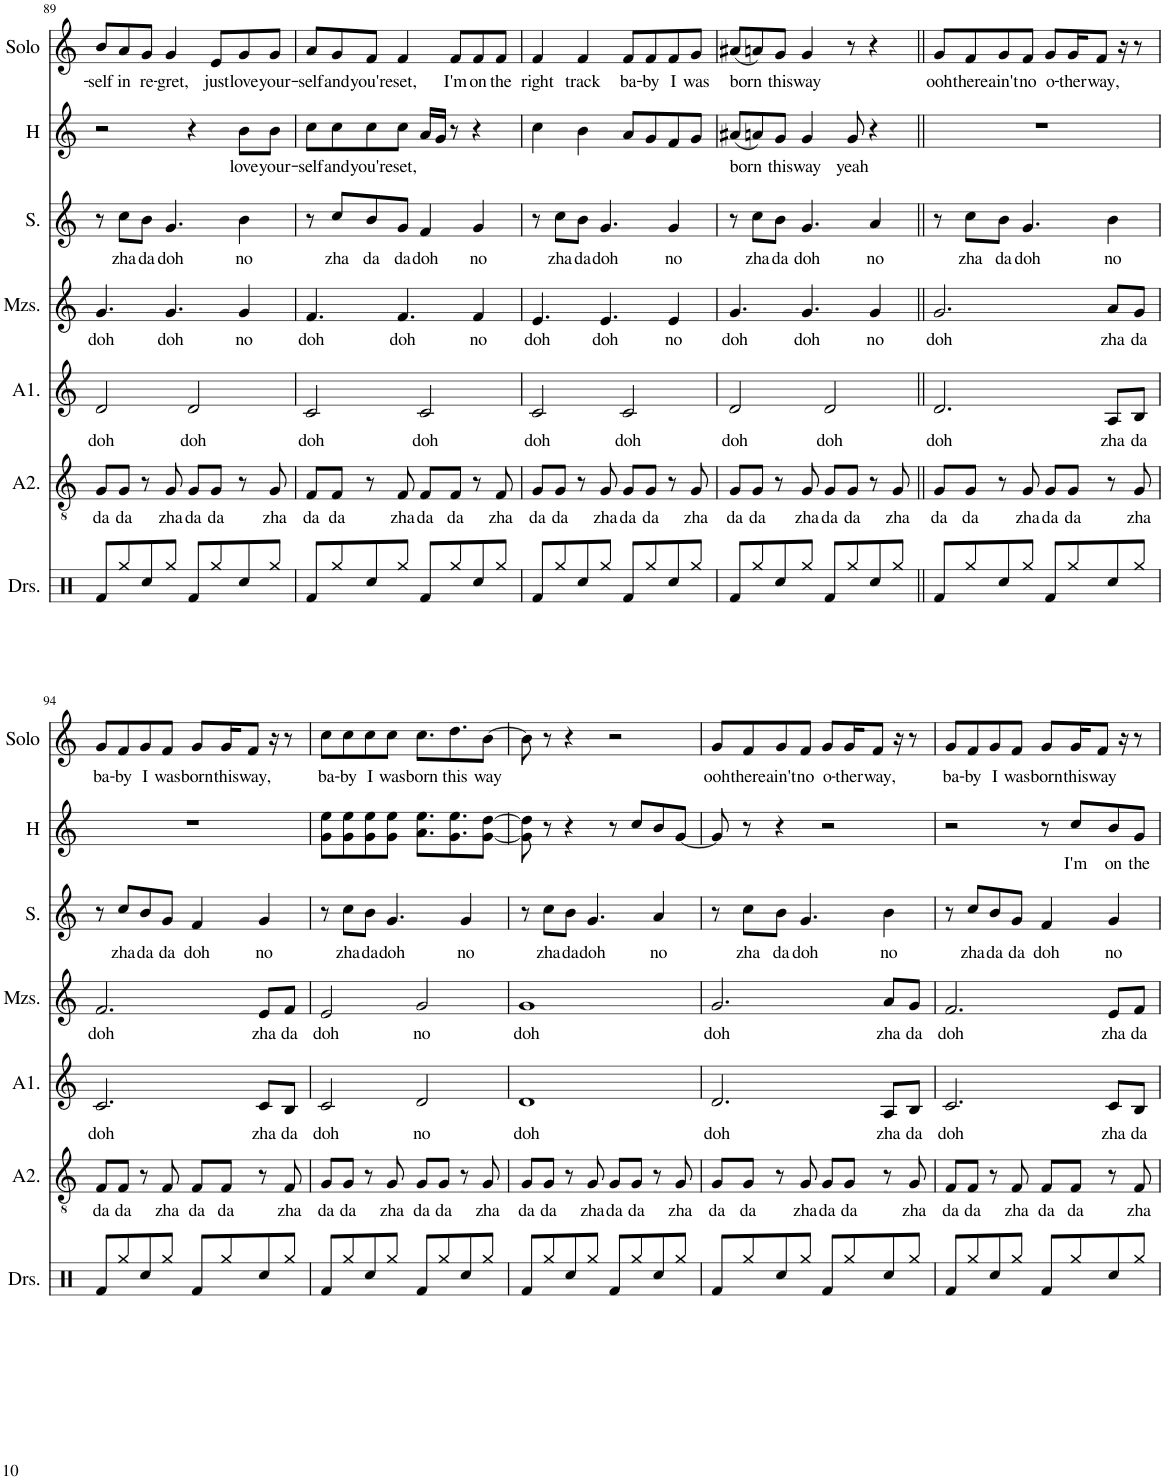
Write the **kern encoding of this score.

**kern	**kern	**text	**kern	**text	**kern	**text	**kern	**text	**kern	**text	**kern	**text
*part7	*part6	*part6	*part5	*part5	*part4	*part4	*part3	*part3	*part2	*part2	*part1	*part1
*staff7	*staff6	*staff6	*staff5	*staff5	*staff4	*staff4	*staff3	*staff3	*staff2	*staff2	*staff1	*staff1
*I"Drumset	*I"Alto 2	*	*I"Alto 1	*	*I"Mezzo-soprano	*	*I"Soprano	*	*I"Harmony	*	*I"Solo	*
*I'Drs.	*I'A2.	*	*I'A1.	*	*I'Mzs.	*	*I'S.	*	*I'H	*	*I'Solo	*
!!LO:PB:g=z
*clefX	*clefGv2	*	*clefG2	*	*clefG2	*	*clefG2	*	*clefG2	*	*clefG2	*
*k[]	*k[]	*	*k[]	*	*k[]	*	*k[]	*	*k[]	*	*k[]	*
*M4/4	*M4/4	*	*M4/4	*	*M4/4	*	*M4/4	*	*M4/4	*	*M4/4	*
=89	=89	=89	=89	=89	=89	=89	=89	=89	=89	=89	=89	=89
!	!	!LO:LY:b	!	!LO:LY:b	!	!LO:LY:b	!	!	!	!	!	!LO:LY:b
8Rf/L	8G/L	da	2d/	doh	4.g/	doh	8r	.	2r	.	8b/L	-self
!	!	!LO:LY:b	!	!	!	!	!	!LO:LY:b	!	!	!	!LO:LY:b
8Rgg/	8G/J	da	.	.	.	.	8cc\L	zha	.	.	8a/	in
!	!	!	!	!	!	!	!	!LO:LY:b	!	!	!	!LO:LY:b
8Rcc/	8r	.	.	.	.	.	8b\J	da	.	.	8g/J	re-
!	!	!LO:LY:b	!	!	!	!LO:LY:b	!	!LO:LY:b	!	!	!	!LO:LY:b
8Rgg/J	8G/	zha	.	.	4.g/	doh	4.g/	doh	.	.	4g/	-gret,
!	!	!LO:LY:b	!	!LO:LY:b	!	!	!	!	!	!	!	!
8Rf/L	8G/L	da	2d/	doh	.	.	.	.	4r	.	.	.
!	!	!LO:LY:b	!	!	!	!	!	!	!	!	!	!LO:LY:b
8Rgg/	8G/J	da	.	.	.	.	.	.	.	.	8e/L	just
!	!	!	!	!	!	!LO:LY:b	!	!LO:LY:b	!	!LO:LY:b	!	!LO:LY:b
8Rcc/	8r	.	.	.	4g/	no	4b\	no	8b\L	love	8g/	love
!	!	!LO:LY:b	!	!	!	!	!	!	!	!LO:LY:b	!	!LO:LY:b
8Rgg/J	8G/	zha	.	.	.	.	.	.	8b\J	your-	8g/J	your-
=90	=90	=90	=90	=90	=90	=90	=90	=90	=90	=90	=90	=90
!	!	!LO:LY:b	!	!LO:LY:b	!	!LO:LY:b	!	!	!	!LO:LY:b	!	!LO:LY:b
8Rf/L	8F/L	da	2c/	doh	4.f/	doh	8r	.	8cc\L	-self	8a/L	-self
!	!	!LO:LY:b	!	!	!	!	!	!LO:LY:b	!	!LO:LY:b	!	!LO:LY:b
8Rgg/	8F/J	da	.	.	.	.	8cc/L	zha	8cc\	and	8g/	and
!	!	!	!	!	!	!	!	!LO:LY:b	!	!LO:LY:b	!	!LO:LY:b
8Rcc/	8r	.	.	.	.	.	8b/	da	8cc\	you're	8f/J	you're
!	!	!LO:LY:b	!	!	!	!LO:LY:b	!	!LO:LY:b	!	!LO:LY:b	!	!LO:LY:b
8Rgg/J	8F/	zha	.	.	4.f/	doh	8g/J	da	8cc\J	set,	4f/	set,
!	!	!LO:LY:b	!	!LO:LY:b	!	!	!	!LO:LY:b	!	!	!	!
8Rf/L	8F/L	da	2c/	doh	.	.	4f/	doh	16a/LL	.	.	.
.	.	.	.	.	.	.	.	.	16g/JJ	.	.	.
!	!	!LO:LY:b	!	!	!	!	!	!	!	!	!	!LO:LY:b
8Rgg/	8F/J	da	.	.	.	.	.	.	8r	.	8f/L	I'm
!	!	!	!	!	!	!LO:LY:b	!	!LO:LY:b	!	!	!	!LO:LY:b
8Rcc/	8r	.	.	.	4f/	no	4g/	no	4r	.	8f/	on
!	!	!LO:LY:b	!	!	!	!	!	!	!	!	!	!LO:LY:b
8Rgg/J	8F/	zha	.	.	.	.	.	.	.	.	8f/J	the
=91	=91	=91	=91	=91	=91	=91	=91	=91	=91	=91	=91	=91
!	!	!LO:LY:b	!	!LO:LY:b	!	!LO:LY:b	!	!	!	!	!	!LO:LY:b
8Rf/L	8G/L	da	2c/	doh	4.e/	doh	8r	.	4cc\	.	4f/	right
!	!	!LO:LY:b	!	!	!	!	!	!LO:LY:b	!	!	!	!
8Rgg/	8G/J	da	.	.	.	.	8cc\L	zha	.	.	.	.
!	!	!	!	!	!	!	!	!LO:LY:b	!	!	!	!LO:LY:b
8Rcc/	8r	.	.	.	.	.	8b\J	da	4b\	.	4f/	track
!	!	!LO:LY:b	!	!	!	!LO:LY:b	!	!LO:LY:b	!	!	!	!
8Rgg/J	8G/	zha	.	.	4.e/	doh	4.g/	doh	.	.	.	.
!	!	!LO:LY:b	!	!LO:LY:b	!	!	!	!	!	!	!	!LO:LY:b
8Rf/L	8G/L	da	2c/	doh	.	.	.	.	8a/L	.	8f/L	ba-
!	!	!LO:LY:b	!	!	!	!	!	!	!	!	!	!LO:LY:b
8Rgg/	8G/J	da	.	.	.	.	.	.	8g/	.	8f/	-by
!	!	!	!	!	!	!LO:LY:b	!	!LO:LY:b	!	!	!	!LO:LY:b
8Rcc/	8r	.	.	.	4e/	no	4g/	no	8f/	.	8f/	I
!	!	!LO:LY:b	!	!	!	!	!	!	!	!	!	!LO:LY:b
8Rgg/J	8G/	zha	.	.	.	.	.	.	8g/J	.	8g/J	was
=92	=92	=92	=92	=92	=92	=92	=92	=92	=92	=92	=92	=92
!	!	!LO:LY:b	!	!LO:LY:b	!	!LO:LY:b	!	!	!	!LO:LY:b	!	!LO:LY:b
8Rf/L	8G/L	da	2d/	doh	4.g/	doh	8r	.	(8a#X/L	born	(8a#X/L	born
!	!	!LO:LY:b	!	!	!	!	!	!LO:LY:b	!	!	!	!
8Rgg/	8G/J	da	.	.	.	.	8cc\L	zha	8an/)	.	8an/)	.
!	!	!	!	!	!	!	!	!LO:LY:b	!	!LO:LY:b	!	!LO:LY:b
8Rcc/	8r	.	.	.	.	.	8b\J	da	8g/J	this	8g/J	this
!	!	!LO:LY:b	!	!	!	!LO:LY:b	!	!LO:LY:b	!	!LO:LY:b	!	!LO:LY:b
8Rgg/J	8G/	zha	.	.	4.g/	doh	4.g/	doh	4g/	way	4g/	way
!	!	!LO:LY:b	!	!LO:LY:b	!	!	!	!	!	!	!	!
8Rf/L	8G/L	da	2d/	doh	.	.	.	.	.	.	.	.
!	!	!LO:LY:b	!	!	!	!	!	!	!	!LO:LY:b	!	!
8Rgg/	8G/J	da	.	.	.	.	.	.	8g/	yeah	8r	.
!	!	!	!	!	!	!LO:LY:b	!	!LO:LY:b	!	!	!	!
8Rcc/	8r	.	.	.	4g/	no	4a/	no	4r	.	4r	.
!	!	!LO:LY:b	!	!	!	!	!	!	!	!	!	!
8Rgg/J	8G/	zha	.	.	.	.	.	.	.	.	.	.
=93||	=93||	=93||	=93||	=93||	=93||	=93||	=93||	=93||	=93||	=93||	=93||	=93||
!	!	!LO:LY:b	!	!LO:LY:b	!	!LO:LY:b	!	!	!	!	!	!LO:LY:b
8Rf/L	8G/L	da	2.d/	doh	2.g/	doh	8r	.	1r	.	8g/L	ooh
!	!	!LO:LY:b	!	!	!	!	!	!LO:LY:b	!	!	!	!LO:LY:b
8Rgg/	8G/J	da	.	.	.	.	8cc\L	zha	.	.	8f/	there
!	!	!	!	!	!	!	!	!LO:LY:b	!	!	!	!LO:LY:b
8Rcc/	8r	.	.	.	.	.	8b\J	da	.	.	8g/	ain't
!	!	!LO:LY:b	!	!	!	!	!	!LO:LY:b	!	!	!	!LO:LY:b
8Rgg/J	8G/	zha	.	.	.	.	4.g/	doh	.	.	8f/J	no
!	!	!LO:LY:b	!	!	!	!	!	!	!	!	!	!LO:LY:b
8Rf/L	8G/L	da	.	.	.	.	.	.	.	.	8g/L	o-
!	!	!LO:LY:b	!	!	!	!	!	!	!	!	!	!LO:LY:b
8Rgg/	8G/J	da	.	.	.	.	.	.	.	.	16g/K	-ther
!	!	!	!	!	!	!	!	!	!	!	!	!LO:LY:b
.	.	.	.	.	.	.	.	.	.	.	8f/J	way,
!	!	!	!	!LO:LY:b	!	!LO:LY:b	!	!LO:LY:b	!	!	!	!
8Rcc/	8r	.	8A/L	zha	8a/L	zha	4b\	no	.	.	.	.
.	.	.	.	.	.	.	.	.	.	.	16r	.
!	!	!LO:LY:b	!	!LO:LY:b	!	!LO:LY:b	!	!	!	!	!	!
8Rgg/J	8G/	zha	8B/J	da	8g/J	da	.	.	.	.	8r	.
!!LO:LB:g=z
=94	=94	=94	=94	=94	=94	=94	=94	=94	=94	=94	=94	=94
!	!	!LO:LY:b	!	!LO:LY:b	!	!LO:LY:b	!	!	!	!	!	!LO:LY:b
8Rf/L	8F/L	da	2.c/	doh	2.f/	doh	8r	.	1r	.	8g/L	ba-
!	!	!LO:LY:b	!	!	!	!	!	!LO:LY:b	!	!	!	!LO:LY:b
8Rgg/	8F/J	da	.	.	.	.	8cc/L	zha	.	.	8f/	-by
!	!	!	!	!	!	!	!	!LO:LY:b	!	!	!	!LO:LY:b
8Rcc/	8r	.	.	.	.	.	8b/	da	.	.	8g/	I
!	!	!LO:LY:b	!	!	!	!	!	!LO:LY:b	!	!	!	!LO:LY:b
8Rgg/J	8F/	zha	.	.	.	.	8g/J	da	.	.	8f/J	was
!	!	!LO:LY:b	!	!	!	!	!	!LO:LY:b	!	!	!	!LO:LY:b
8Rf/L	8F/L	da	.	.	.	.	4f/	doh	.	.	8g/L	born
!	!	!LO:LY:b	!	!	!	!	!	!	!	!	!	!LO:LY:b
8Rgg/	8F/J	da	.	.	.	.	.	.	.	.	16g/K	this
!	!	!	!	!	!	!	!	!	!	!	!	!LO:LY:b
.	.	.	.	.	.	.	.	.	.	.	8f/J	way,
!	!	!	!	!LO:LY:b	!	!LO:LY:b	!	!LO:LY:b	!	!	!	!
8Rcc/	8r	.	8c/L	zha	8e/L	zha	4g/	no	.	.	.	.
.	.	.	.	.	.	.	.	.	.	.	16r	.
!	!	!LO:LY:b	!	!LO:LY:b	!	!LO:LY:b	!	!	!	!	!	!
8Rgg/J	8F/	zha	8B/J	da	8f/J	da	.	.	.	.	8r	.
=95	=95	=95	=95	=95	=95	=95	=95	=95	=95	=95	=95	=95
!	!	!LO:LY:b	!	!LO:LY:b	!	!LO:LY:b	!	!	!	!	!	!LO:LY:b
8Rf/L	8G/L	da	2c/	doh	2e/	doh	8r	.	8g\ 8ee\L	.	8cc\L	ba-
!	!	!LO:LY:b	!	!	!	!	!	!LO:LY:b	!	!	!	!LO:LY:b
8Rgg/	8G/J	da	.	.	.	.	8cc\L	zha	8g\ 8ee\	.	8cc\	-by
!	!	!	!	!	!	!	!	!LO:LY:b	!	!	!	!LO:LY:b
8Rcc/	8r	.	.	.	.	.	8b\J	da	8g\ 8ee\	.	8cc\	I
!	!	!LO:LY:b	!	!	!	!	!	!LO:LY:b	!	!	!	!LO:LY:b
8Rgg/J	8G/	zha	.	.	.	.	4.g/	doh	8g\ 8ee\J	.	8cc\J	was
!	!	!LO:LY:b	!	!LO:LY:b	!	!LO:LY:b	!	!	!	!	!	!LO:LY:b
8Rf/L	8G/L	da	2d/	no	2g/	no	.	.	8.a\ 8.ee\L	.	8.cc\L	born
!	!	!LO:LY:b	!	!	!	!	!	!	!	!	!	!
8Rgg/	8G/J	da	.	.	.	.	.	.	.	.	.	.
!	!	!	!	!	!	!	!	!	!	!	!	!LO:LY:b
.	.	.	.	.	.	.	.	.	8.g\ 8.ee\	.	8.dd\	this
!	!	!	!	!	!	!	!	!LO:LY:b	!	!	!	!
8Rcc/	8r	.	.	.	.	.	4g/	no	.	.	.	.
!	!	!LO:LY:b	!	!	!	!	!	!	!	!	!	!LO:LY:b
8Rgg/J	8G/	zha	.	.	.	.	.	.	[8g\ [8dd\J	.	[8b\J	way
=96	=96	=96	=96	=96	=96	=96	=96	=96	=96	=96	=96	=96
!	!	!LO:LY:b	!	!LO:LY:b	!	!LO:LY:b	!	!	!	!	!	!
8Rf/L	8G/L	da	1d	doh	1g	doh	8r	.	8g\] 8dd\]	.	8b\]	.
!	!	!LO:LY:b	!	!	!	!	!	!LO:LY:b	!	!	!	!
8Rgg/	8G/J	da	.	.	.	.	8cc\L	zha	8r	.	8r	.
!	!	!	!	!	!	!	!	!LO:LY:b	!	!	!	!
8Rcc/	8r	.	.	.	.	.	8b\J	da	4r	.	4r	.
!	!	!LO:LY:b	!	!	!	!	!	!LO:LY:b	!	!	!	!
8Rgg/J	8G/	zha	.	.	.	.	4.g/	doh	.	.	.	.
!	!	!LO:LY:b	!	!	!	!	!	!	!	!	!	!
8Rf/L	8G/L	da	.	.	.	.	.	.	8r	.	2r	.
!	!	!LO:LY:b	!	!	!	!	!	!	!	!	!	!
8Rgg/	8G/J	da	.	.	.	.	.	.	8cc/L	.	.	.
!	!	!	!	!	!	!	!	!LO:LY:b	!	!	!	!
8Rcc/	8r	.	.	.	.	.	4a/	no	8b/	.	.	.
!	!	!LO:LY:b	!	!	!	!	!	!	!	!	!	!
8Rgg/J	8G/	zha	.	.	.	.	.	.	[8g/J	.	.	.
=97	=97	=97	=97	=97	=97	=97	=97	=97	=97	=97	=97	=97
!	!	!LO:LY:b	!	!LO:LY:b	!	!LO:LY:b	!	!	!	!	!	!LO:LY:b
8Rf/L	8G/L	da	2.d/	doh	2.g/	doh	8r	.	8g/]	.	8g/L	ooh
!	!	!LO:LY:b	!	!	!	!	!	!LO:LY:b	!	!	!	!LO:LY:b
8Rgg/	8G/J	da	.	.	.	.	8cc\L	zha	8r	.	8f/	there
!	!	!	!	!	!	!	!	!LO:LY:b	!	!	!	!LO:LY:b
8Rcc/	8r	.	.	.	.	.	8b\J	da	4r	.	8g/	ain't
!	!	!LO:LY:b	!	!	!	!	!	!LO:LY:b	!	!	!	!LO:LY:b
8Rgg/J	8G/	zha	.	.	.	.	4.g/	doh	.	.	8f/J	no
!	!	!LO:LY:b	!	!	!	!	!	!	!	!	!	!LO:LY:b
8Rf/L	8G/L	da	.	.	.	.	.	.	2r	.	8g/L	o-
!	!	!LO:LY:b	!	!	!	!	!	!	!	!	!	!LO:LY:b
8Rgg/	8G/J	da	.	.	.	.	.	.	.	.	16g/K	-ther
!	!	!	!	!	!	!	!	!	!	!	!	!LO:LY:b
.	.	.	.	.	.	.	.	.	.	.	8f/J	way,
!	!	!	!	!LO:LY:b	!	!LO:LY:b	!	!LO:LY:b	!	!	!	!
8Rcc/	8r	.	8A/L	zha	8a/L	zha	4b\	no	.	.	.	.
.	.	.	.	.	.	.	.	.	.	.	16r	.
!	!	!LO:LY:b	!	!LO:LY:b	!	!LO:LY:b	!	!	!	!	!	!
8Rgg/J	8G/	zha	8B/J	da	8g/J	da	.	.	.	.	8r	.
=98	=98	=98	=98	=98	=98	=98	=98	=98	=98	=98	=98	=98
!	!	!LO:LY:b	!	!LO:LY:b	!	!LO:LY:b	!	!	!	!	!	!LO:LY:b
8Rf/L	8F/L	da	2.c/	doh	2.f/	doh	8r	.	2r	.	8g/L	ba-
!	!	!LO:LY:b	!	!	!	!	!	!LO:LY:b	!	!	!	!LO:LY:b
8Rgg/	8F/J	da	.	.	.	.	8cc/L	zha	.	.	8f/	-by
!	!	!	!	!	!	!	!	!LO:LY:b	!	!	!	!LO:LY:b
8Rcc/	8r	.	.	.	.	.	8b/	da	.	.	8g/	I
!	!	!LO:LY:b	!	!	!	!	!	!LO:LY:b	!	!	!	!LO:LY:b
8Rgg/J	8F/	zha	.	.	.	.	8g/J	da	.	.	8f/J	was
!	!	!LO:LY:b	!	!	!	!	!	!LO:LY:b	!	!	!	!LO:LY:b
8Rf/L	8F/L	da	.	.	.	.	4f/	doh	8r	.	8g/L	born
!	!	!LO:LY:b	!	!	!	!	!	!	!	!LO:LY:b	!	!LO:LY:b
8Rgg/	8F/J	da	.	.	.	.	.	.	8cc/L	I'm	16g/K	this
!	!	!	!	!	!	!	!	!	!	!	!	!LO:LY:b
.	.	.	.	.	.	.	.	.	.	.	8f/J	way
!	!	!	!	!LO:LY:b	!	!LO:LY:b	!	!LO:LY:b	!	!LO:LY:b	!	!
8Rcc/	8r	.	8c/L	zha	8e/L	zha	4g/	no	8b/	on	.	.
.	.	.	.	.	.	.	.	.	.	.	16r	.
!	!	!LO:LY:b	!	!LO:LY:b	!	!LO:LY:b	!	!	!	!LO:LY:b	!	!
8Rgg/J	8F/	zha	8B/J	da	8f/J	da	.	.	8g/J	the	8r	.
=	=	=	=	=	=	=	=	=	=	=	=	=
*-	*-	*-	*-	*-	*-	*-	*-	*-	*-	*-	*-	*-
